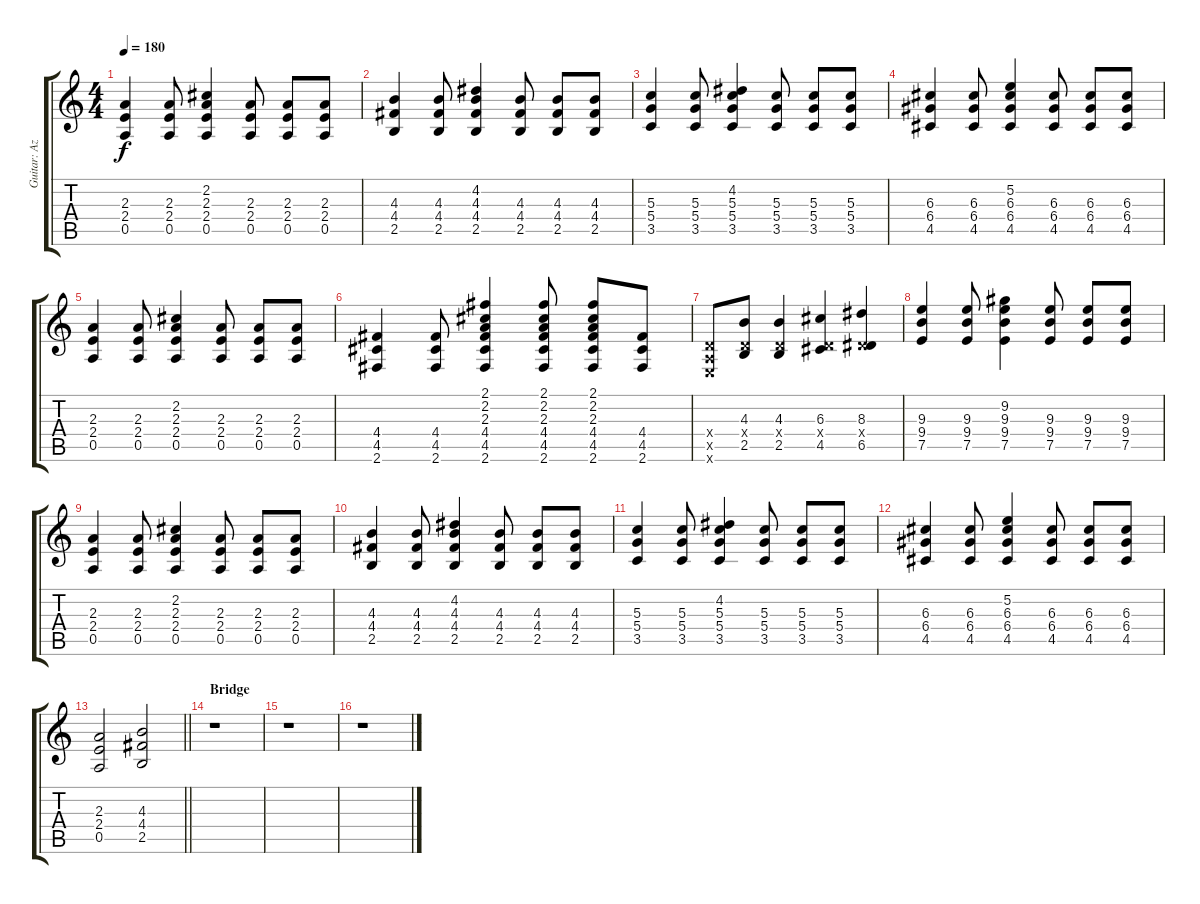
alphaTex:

\track ("Guitar: Azusa Nakano" "Guitar: Az") {instrument distortionguitar}
\staff {score tabs}
\tuning (E4 B3 G3 D3 A2 E2) {hide}
\ts (4 4)
\tempo 180
\clef g2
\ks c
(2.3 2.4 0.5).4{dy f} (2.3 2.4 0.5).8 (2.2 2.3 2.4 0.5).4 (2.3 2.4 0.5).8 (2.3 2.4 0.5).8 (2.3 2.4 0.5).8 |
(4.3 4.4 2.5).4 (4.3 4.4 2.5).8 (4.2 4.3 4.4 2.5).4 (4.3 4.4 2.5).8 (4.3 4.4 2.5).8 (4.3 4.4 2.5).8 |
(5.3 5.4 3.5).4 (5.3 5.4 3.5).8 (4.2 5.3 5.4 3.5).4 (5.3 5.4 3.5).8 (5.3 5.4 3.5).8 (5.3 5.4 3.5).8 |
(6.3 6.4 4.5).4 (6.3 6.4 4.5).8 (5.2 6.3 6.4 4.5).4 (6.3 6.4 4.5).8 (6.3 6.4 4.5).8 (6.3 6.4 4.5).8 |
(2.3 2.4 0.5).4 (2.3 2.4 0.5).8 (2.2 2.3 2.4 0.5).4 (2.3 2.4 0.5).8 (2.3 2.4 0.5).8 (2.3 2.4 0.5).8 |
(4.4 4.5 2.6).4 (4.4 4.5 2.6).8 (2.1 2.2 2.3 4.4 4.5 2.6).4 (2.1 2.2 2.3 4.4 4.5 2.6).8 (2.1 2.2 2.3 4.4 4.5 2.6).8 (4.4 4.5 2.6).8 |
(0.4{x} 0.5{x} 0.6{x}).8 (4.3 0.4{x} 2.5).8 (4.3 0.4{x} 2.5).4 (6.3 0.4{x} 4.5).4 (8.3 0.4{x} 6.5).4 |
(9.3 9.4 7.5).4 (9.3 9.4 7.5).8 (9.2 9.3 9.4 7.5).4 (9.3 9.4 7.5).8 (9.3 9.4 7.5).8 (9.3 9.4 7.5).8 |
(2.3 2.4 0.5).4 (2.3 2.4 0.5).8 (2.2 2.3 2.4 0.5).4 (2.3 2.4 0.5).8 (2.3 2.4 0.5).8 (2.3 2.4 0.5).8 |
(4.3 4.4 2.5).4 (4.3 4.4 2.5).8 (4.2 4.3 4.4 2.5).4 (4.3 4.4 2.5).8 (4.3 4.4 2.5).8 (4.3 4.4 2.5).8 |
(5.3 5.4 3.5).4 (5.3 5.4 3.5).8 (4.2 5.3 5.4 3.5).4 (5.3 5.4 3.5).8 (5.3 5.4 3.5).8 (5.3 5.4 3.5).8 |
(6.3 6.4 4.5).4 (6.3 6.4 4.5).8 (5.2 6.3 6.4 4.5).4 (6.3 6.4 4.5).8 (6.3 6.4 4.5).8 (6.3 6.4 4.5).8 |
\barLineRight lightlight
(2.3 2.4 0.5).2 (4.3 4.4 2.5).2 |
\section ("" "Bridge")
r.1 |
r.1 |
r.1
